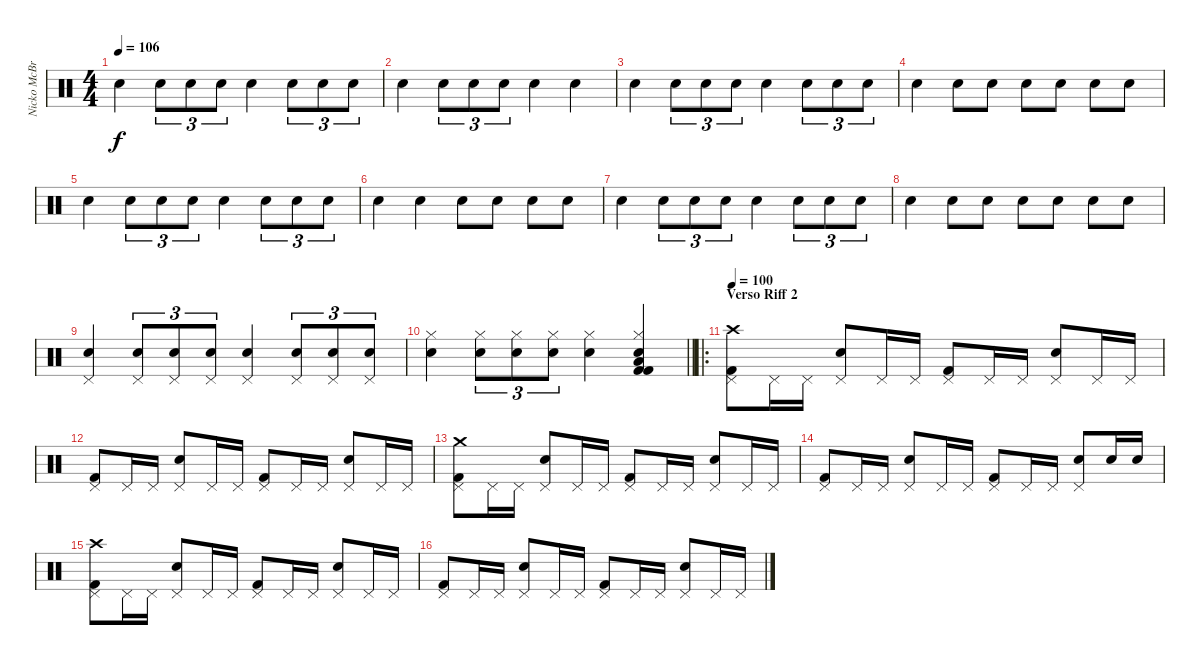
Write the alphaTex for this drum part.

\track ("Nicko McBrain" "Nicko McBr") {instrument percussion}
\staff {score}
\articulation defaults
\ts (4 4)
\tempo 106
\clef neutral
\ks c "Electric Snare (hit)".4{dy f} "Electric Snare (hit)".8{tu (3 2)} "Electric Snare (hit)".8{tu (3 2)} "Electric Snare (hit)".8{tu (3 2)} "Electric Snare (hit)".4 "Electric Snare (hit)".8{tu (3 2)} "Electric Snare (hit)".8{tu (3 2)} "Electric Snare (hit)".8{tu (3 2)}
|
"Electric Snare (hit)".4 "Electric Snare (hit)".8{tu (3 2)} "Electric Snare (hit)".8{tu (3 2)} "Electric Snare (hit)".8{tu (3 2)} "Electric Snare (hit)".4 "Electric Snare (hit)".4 |
"Electric Snare (hit)".4 "Electric Snare (hit)".8{tu (3 2)} "Electric Snare (hit)".8{tu (3 2)} "Electric Snare (hit)".8{tu (3 2)} "Electric Snare (hit)".4 "Electric Snare (hit)".8{tu (3 2)} "Electric Snare (hit)".8{tu (3 2)} "Electric Snare (hit)".8{tu (3 2)} |
"Electric Snare (hit)".4 "Electric Snare (hit)".8 "Electric Snare (hit)".8 "Electric Snare (hit)".8 "Electric Snare (hit)".8 "Electric Snare (hit)".8 "Electric Snare (hit)".8 |
"Electric Snare (hit)".4 "Electric Snare (hit)".8{tu (3 2)} "Electric Snare (hit)".8{tu (3 2)} "Electric Snare (hit)".8{tu (3 2)} "Electric Snare (hit)".4 "Electric Snare (hit)".8{tu (3 2)} "Electric Snare (hit)".8{tu (3 2)} "Electric Snare (hit)".8{tu (3 2)} |
"Electric Snare (hit)".4 "Electric Snare (hit)".4 "Electric Snare (hit)".8 "Electric Snare (hit)".8 "Electric Snare (hit)".8 "Electric Snare (hit)".8 |
"Electric Snare (hit)".4 "Electric Snare (hit)".8{tu (3 2)} "Electric Snare (hit)".8{tu (3 2)} "Electric Snare (hit)".8{tu (3 2)} "Electric Snare (hit)".4 "Electric Snare (hit)".8{tu (3 2)} "Electric Snare (hit)".8{tu (3 2)} "Electric Snare (hit)".8{tu (3 2)} |
"Electric Snare (hit)".4 "Electric Snare (hit)".8 "Electric Snare (hit)".8 "Electric Snare (hit)".8 "Electric Snare (hit)".8 "Electric Snare (hit)".8 "Electric Snare (hit)".8 |
("Electric Snare (hit)" "Pedal Hi-Hat (hit)").4 ("Electric Snare (hit)" "Pedal Hi-Hat (hit)").8{tu (3 2)} ("Electric Snare (hit)" "Pedal Hi-Hat (hit)").8{tu (3 2)} ("Electric Snare (hit)" "Pedal Hi-Hat (hit)").8{tu (3 2)} ("Electric Snare (hit)" "Pedal Hi-Hat (hit)").4 ("Electric Snare (hit)" "Pedal Hi-Hat (hit)").8{tu (3 2)} ("Electric Snare (hit)" "Pedal Hi-Hat (hit)").8{tu (3 2)} ("Electric Snare (hit)" "Pedal Hi-Hat (hit)").8{tu (3 2)} |
\barLineRight lightlight
("Electric Snare (hit)" "Hi-Hat (closed)").4 ("Electric Snare (hit)" "Hi-Hat (closed)").8{tu (3 2)} ("Electric Snare (hit)" "Hi-Hat (closed)").8{tu (3 2)} ("Electric Snare (hit)" "Hi-Hat (closed)").8{tu (3 2)} ("Electric Snare (hit)" "Hi-Hat (closed)").4 ("Electric Snare (hit)" "Hi-Hat (closed)" "Low Floor Tom (hit)" "Kick (hit) 2" "Kick (hit) 2").4 |
\ro
\section ("" "Verso Riff 2")
\tempo 100
("Kick (hit) 2" "Pedal Hi-Hat (hit)" "Crash high (hit)").8{volume 14} "Pedal Hi-Hat (hit)".16 "Pedal Hi-Hat (hit)".16 ("Snare (hit) 2" "Pedal Hi-Hat (hit)").8 "Pedal Hi-Hat (hit)".16 "Pedal Hi-Hat (hit)".16 ("Kick (hit) 2" "Pedal Hi-Hat (hit)").8 "Pedal Hi-Hat (hit)".16 "Pedal Hi-Hat (hit)".16 ("Snare (hit) 2" "Pedal Hi-Hat (hit)").8 "Pedal Hi-Hat (hit)".16 "Pedal Hi-Hat (hit)".16 |
("Kick (hit) 2" "Pedal Hi-Hat (hit)").8 "Pedal Hi-Hat (hit)".16 "Pedal Hi-Hat (hit)".16 ("Snare (hit) 2" "Pedal Hi-Hat (hit)").8 "Pedal Hi-Hat (hit)".16 "Pedal Hi-Hat (hit)".16 ("Kick (hit) 2" "Pedal Hi-Hat (hit)").8 "Pedal Hi-Hat (hit)".16 "Pedal Hi-Hat (hit)".16 ("Snare (hit) 2" "Pedal Hi-Hat (hit)").8 "Pedal Hi-Hat (hit)".16 "Pedal Hi-Hat (hit)".16 |
("Kick (hit) 2" "Pedal Hi-Hat (hit)" "Crash medium (hit)").8 "Pedal Hi-Hat (hit)".16 "Pedal Hi-Hat (hit)".16 ("Snare (hit) 2" "Pedal Hi-Hat (hit)").8 "Pedal Hi-Hat (hit)".16 "Pedal Hi-Hat (hit)".16 ("Kick (hit) 2" "Pedal Hi-Hat (hit)").8 "Pedal Hi-Hat (hit)".16 "Pedal Hi-Hat (hit)".16 ("Snare (hit) 2" "Pedal Hi-Hat (hit)").8 "Pedal Hi-Hat (hit)".16 "Pedal Hi-Hat (hit)".16 |
("Kick (hit) 2" "Pedal Hi-Hat (hit)").8 "Pedal Hi-Hat (hit)".16 "Pedal Hi-Hat (hit)".16 ("Snare (hit) 2" "Pedal Hi-Hat (hit)").8 "Pedal Hi-Hat (hit)".16 "Pedal Hi-Hat (hit)".16 ("Kick (hit) 2" "Pedal Hi-Hat (hit)").8 "Pedal Hi-Hat (hit)".16 "Pedal Hi-Hat (hit)".16 ("Snare (hit) 2" "Pedal Hi-Hat (hit)").8 "Snare (hit) 2".16 "Snare (hit) 2".16 |
("Kick (hit) 2" "Pedal Hi-Hat (hit)" "Crash high (hit)").8 "Pedal Hi-Hat (hit)".16 "Pedal Hi-Hat (hit)".16 ("Snare (hit) 2" "Pedal Hi-Hat (hit)").8 "Pedal Hi-Hat (hit)".16 "Pedal Hi-Hat (hit)".16 ("Kick (hit) 2" "Pedal Hi-Hat (hit)").8 "Pedal Hi-Hat (hit)".16 "Pedal Hi-Hat (hit)".16 ("Snare (hit) 2" "Pedal Hi-Hat (hit)").8 "Pedal Hi-Hat (hit)".16 "Pedal Hi-Hat (hit)".16 |
("Kick (hit) 2" "Pedal Hi-Hat (hit)").8 "Pedal Hi-Hat (hit)".16 "Pedal Hi-Hat (hit)".16 ("Snare (hit) 2" "Pedal Hi-Hat (hit)").8 "Pedal Hi-Hat (hit)".16 "Pedal Hi-Hat (hit)".16 ("Kick (hit) 2" "Pedal Hi-Hat (hit)").8 "Pedal Hi-Hat (hit)".16 "Pedal Hi-Hat (hit)".16 ("Snare (hit) 2" "Pedal Hi-Hat (hit)").8 "Pedal Hi-Hat (hit)".16 "Pedal Hi-Hat (hit)".16
